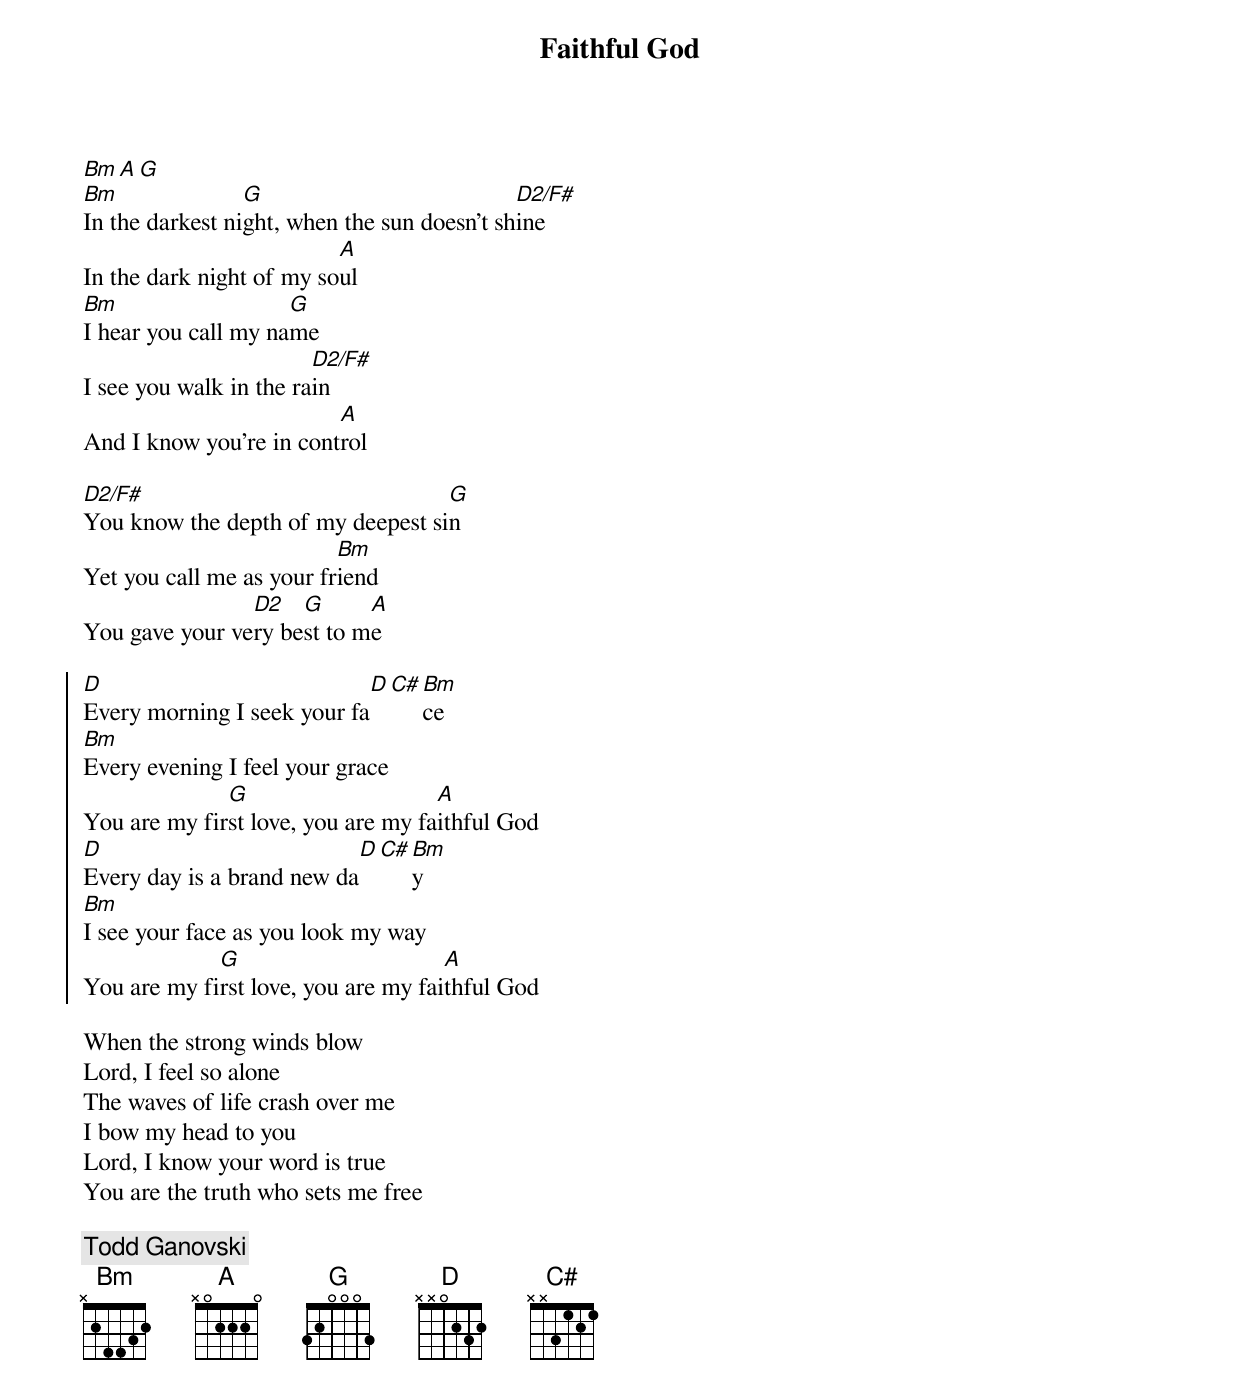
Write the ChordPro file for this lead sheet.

{t:Faithful God}
[Bm][A][G]
[Bm]In the darkest ni[G]ght, when the sun doesn't sh[D2/F#]ine
In the dark night of my so[A]ul
[Bm]I hear you call my na[G]me
I see you walk in the ra[D2/F#]in
And I know you're in cont[A]rol

[D2/F#]You know the depth of my deepest si[G]n
Yet you call me as your fr[Bm]iend
You gave your ve[D2]ry be[G]st to m[A]e

{soc}
[D]Every morning I seek your fa[D][C#][Bm]ce
[Bm]Every evening I feel your grace
You are my fir[G]st love, you are my fa[A]ithful God
[D]Every day is a brand new da[D][C#][Bm]y
[Bm]I see your face as you look my way
You are my fi[G]rst love, you are my fai[A]thful God
{eoc}

When the strong winds blow
Lord, I feel so alone
The waves of life crash over me
I bow my head to you
Lord, I know your word is true
You are the truth who sets me free

{c:Todd Ganovski}
